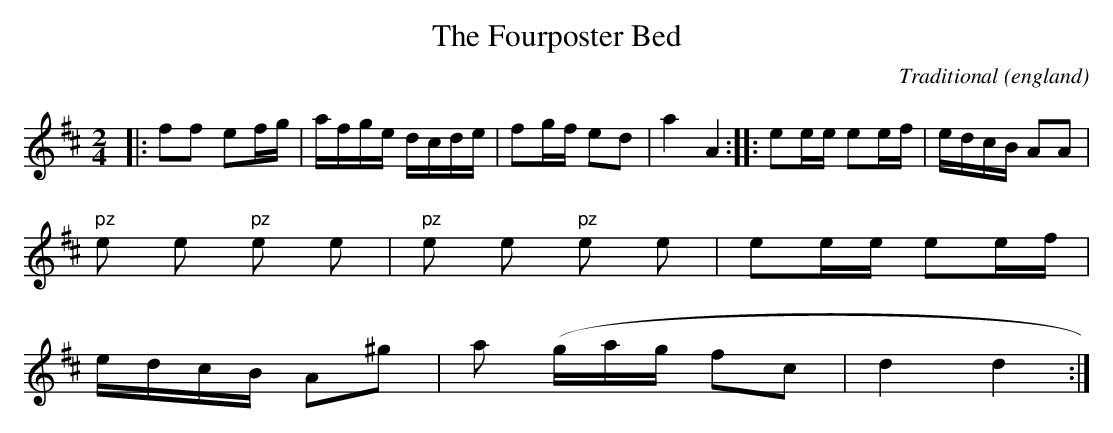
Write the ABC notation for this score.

X:1
T:Fourposter Bed, The
O:england
M:2/4
L:1/16
C:Traditional
K:D
|:f2f2 e2fg|afge dcde|f2gf e2d2|a4A4:||:e2ee e2ef|edcB A2A2|
"pz"e2 e2 "pz"e2 e2|"pz"e2 e2 "pz"e2 e2|e2ee e2ef|
edcB A2^g2|a2 (gag f2c2|d4d4:|
